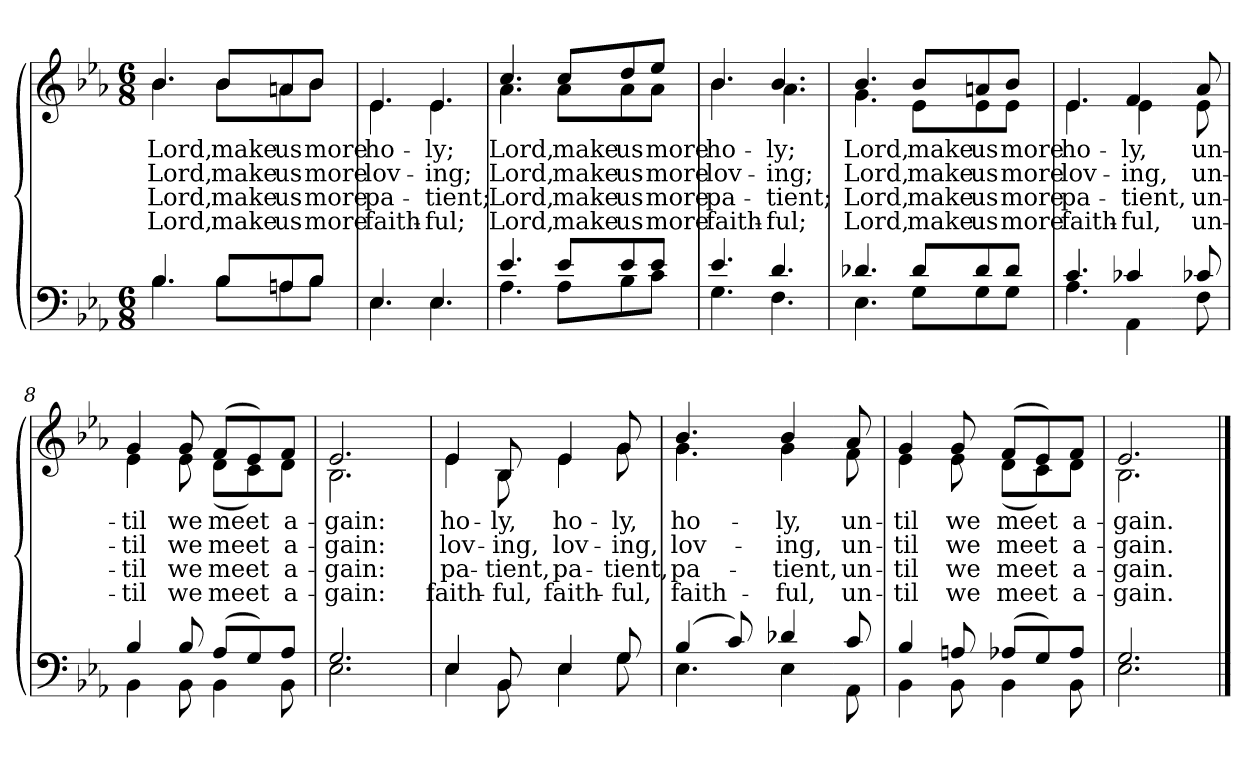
**kern	**kern	**text	**text	**text	**text
*part2	*part1	*part1	*part1	*part1	*part1
*staff2	*staff1	*staff1	*staff1	*staff1	*staff1
*clefF4	*clefG2	*	*	*	*
*k[b-e-a-]	*k[b-e-a-]	*	*	*	*
*M6/8	*M6/8	*	*	*	*
=1	=1	=1	=1	=1	=1
*^	*	*	*	*	*
!	!	!LO:TX:b:i:t=Verse	!	!	!	!
!	!	!	!LO:LY:b	!LO:LY:b	!LO:LY:b	!LO:LY:b
*	*	*^	*	*	*	*
4.B-/	4.B-\	4.b-/	4.b-\	Lord,	Lord,	Lord,	Lord,
!	!	!	!	!LO:LY:b	!LO:LY:b	!LO:LY:b	!LO:LY:b
8B-/L	8B-\L	8b-/L	8b-\L	make	make	make	make
!	!	!	!	!LO:LY:b	!LO:LY:b	!LO:LY:b	!LO:LY:b
8An/	8A\	8an/	8a\	us	us	us	us
!	!	!	!	!LO:LY:b	!LO:LY:b	!LO:LY:b	!LO:LY:b
8B-/J	8B-\J	8b-/J	8b-\J	more	more	more	more
=2	=2	=2	=2	=2	=2	=2	=2
!	!	!	!	!LO:LY:b	!LO:LY:b	!LO:LY:b	!LO:LY:b
4.E-/	4.E-\	4.e-/	4.e-\	ho-	lov-	pa-	faith-
!	!	!	!	!LO:LY:b	!LO:LY:b	!LO:LY:b	!LO:LY:b
4.E-/	4.E-\	4.e-/	4.e-\	-ly;	-ing;	-tient;	-ful;
!!LO:LB:g=z	!!
=3	=3	=3	=3	=3	=3	=3	=3
!	!	!	!	!LO:LY:b	!LO:LY:b	!LO:LY:b	!LO:LY:b
4.e-/	4.A-\	4.cc/	4.a-\	Lord,	Lord,	Lord,	Lord,
!	!	!	!	!LO:LY:b	!LO:LY:b	!LO:LY:b	!LO:LY:b
8e-/L	8A-\L	8cc/L	8a-\L	make	make	make	make
!	!	!	!	!LO:LY:b	!LO:LY:b	!LO:LY:b	!LO:LY:b
8e-/	8B-\	8dd/	8a-\	us	us	us	us
!	!	!	!	!LO:LY:b	!LO:LY:b	!LO:LY:b	!LO:LY:b
8e-/J	8c\J	8ee-/J	8a-\J	more	more	more	more
=4	=4	=4	=4	=4	=4	=4	=4
!	!	!	!	!LO:LY:b	!LO:LY:b	!LO:LY:b	!LO:LY:b
4.e-/	4.G\	4.b-/	4.b-\	ho-	lov-	pa-	faith-
!	!	!	!	!LO:LY:b	!LO:LY:b	!LO:LY:b	!LO:LY:b
4.d/	4.F\	4.b-/	4.a-\	-ly;	-ing;	-tient;	-ful;
!!LO:LB:g=z	!!
=5	=5	=5	=5	=5	=5	=5	=5
!	!	!	!	!LO:LY:b	!LO:LY:b	!LO:LY:b	!LO:LY:b
4.d-X/	4.E-\	4.b-/	4.g\	Lord,	Lord,	Lord,	Lord,
!	!	!	!	!LO:LY:b	!LO:LY:b	!LO:LY:b	!LO:LY:b
8d-/L	8G\L	8b-/L	8e-\L	make	make	make	make
!	!	!	!	!LO:LY:b	!LO:LY:b	!LO:LY:b	!LO:LY:b
8d-/	8G\	8an/	8e-\	us	us	us	us
!	!	!	!	!LO:LY:b	!LO:LY:b	!LO:LY:b	!LO:LY:b
8d-/J	8G\J	8b-/J	8e-\J	more	more	more	more
=6	=6	=6	=6	=6	=6	=6	=6
!	!	!	!	!LO:LY:b	!LO:LY:b	!LO:LY:b	!LO:LY:b
4.c/	4.A-\	4.e-/	4.e-\	ho-	lov-	pa-	faith-
!	!	!	!	!LO:LY:b	!LO:LY:b	!LO:LY:b	!LO:LY:b
4c-X/	4AA-\	4f/	4e-\	-ly,	-ing,	-tient,	-ful,
!!LO:LB:g=z	!!
=7-	=7-	=7-	=7-	=7-	=7-	=7-	=7-
!	!	!	!	!LO:LY:b	!LO:LY:b	!LO:LY:b	!LO:LY:b
8c-X/	8F\	8a-/	8e-\	un-	un-	un-	un-
=8	=8	=8	=8	=8	=8	=8	=8
!	!	!	!	!LO:LY:b	!LO:LY:b	!LO:LY:b	!LO:LY:b
4B-/	4BB-\	4g/	4e-\	-til	-til	-til	-til
!	!	!	!	!LO:LY:b	!LO:LY:b	!LO:LY:b	!LO:LY:b
8B-/	8BB-\	8g/	8e-\	we	we	we	we
!	!	!	!	!LO:LY:b	!LO:LY:b	!LO:LY:b	!LO:LY:b
(>8A-/L	4BB-\	(>8f/L	(<8d\L	meet	meet	meet	meet
8G/)	.	8e-/)	8c\)	.	.	.	.
!	!	!	!	!LO:LY:b	!LO:LY:b	!LO:LY:b	!LO:LY:b
8A-/J	8BB-\	8f/J	8d\J	a-	a-	a-	a-
=9	=9	=9	=9	=9	=9	=9	=9
!	!	!	!	!LO:LY:b	!LO:LY:b	!LO:LY:b	!LO:LY:b
2.G/	2.E-\	2.e-/	2.B-\	-gain:	-gain:	-gain:	-gain:
!!LO:LB:g=z	!!
=10	=10	=10	=10	=10	=10	=10	=10
!	!	!	!	!LO:LY:b	!LO:LY:b	!LO:LY:b	!LO:LY:b
4E-/	4E-\	4e-/	4e-\	ho-	lov-	pa-	faith-
!	!	!	!	!LO:LY:b	!LO:LY:b	!LO:LY:b	!LO:LY:b
8BB-/	8BB-\	8B-/	8B-\	-ly,	-ing,	-tient,	-ful,
!	!	!	!	!LO:LY:b	!LO:LY:b	!LO:LY:b	!LO:LY:b
4E-/	4E-\	4e-/	4e-\	ho-	lov-	pa-	faith-
!	!	!	!	!LO:LY:b	!LO:LY:b	!LO:LY:b	!LO:LY:b
8G/	8G\	8g/	8g\	-ly,	-ing,	-tient,	-ful,
=11	=11	=11	=11	=11	=11	=11	=11
!	!	!	!	!LO:LY:b	!LO:LY:b	!LO:LY:b	!LO:LY:b
(>4B-/	4.E-\	4.b-/	4.g\	ho-	lov-	pa-	faith-
8c/)	.	.	.	.	.	.	.
!	!	!	!	!LO:LY:b	!LO:LY:b	!LO:LY:b	!LO:LY:b
4d-X/	4E-\	4b-/	4g\	-ly,	-ing,	-tient,	-ful,
!!LO:LB:g=z	!!
=12-	=12-	=12-	=12-	=12-	=12-	=12-	=12-
!	!	!	!	!LO:LY:b	!LO:LY:b	!LO:LY:b	!LO:LY:b
8c/	8AA-\	8a-/	8f\	un-	un-	un-	un-
=13	=13	=13	=13	=13	=13	=13	=13
!	!	!	!	!LO:LY:b	!LO:LY:b	!LO:LY:b	!LO:LY:b
4B-/	4BB-\	4g/	4e-\	-til	-til	-til	-til
!	!	!	!	!LO:LY:b	!LO:LY:b	!LO:LY:b	!LO:LY:b
8An/	8BB-\	8g/	8e-\	we	we	we	we
!	!	!	!	!LO:LY:b	!LO:LY:b	!LO:LY:b	!LO:LY:b
(>8A-X/L	4BB-\	(>8f/L	(<8d\L	meet	meet	meet	meet
8G/)	.	8e-/)	8c\)	.	.	.	.
!	!	!	!	!LO:LY:b	!LO:LY:b	!LO:LY:b	!LO:LY:b
8A-/J	8BB-\	8f/J	8d\J	a-	a-	a-	a-
=14	=14	=14	=14	=14	=14	=14	=14
!	!	!	!	!LO:LY:b	!LO:LY:b	!LO:LY:b	!LO:LY:b
2.G/	2.E-\	2.e-/	2.B-\	-gain.	-gain.	-gain.	-gain.
*v	*v	*	*	*	*	*	*
*	*v	*v	*	*	*	*
==	==	==	==	==	==
*-	*-	*-	*-	*-	*-
